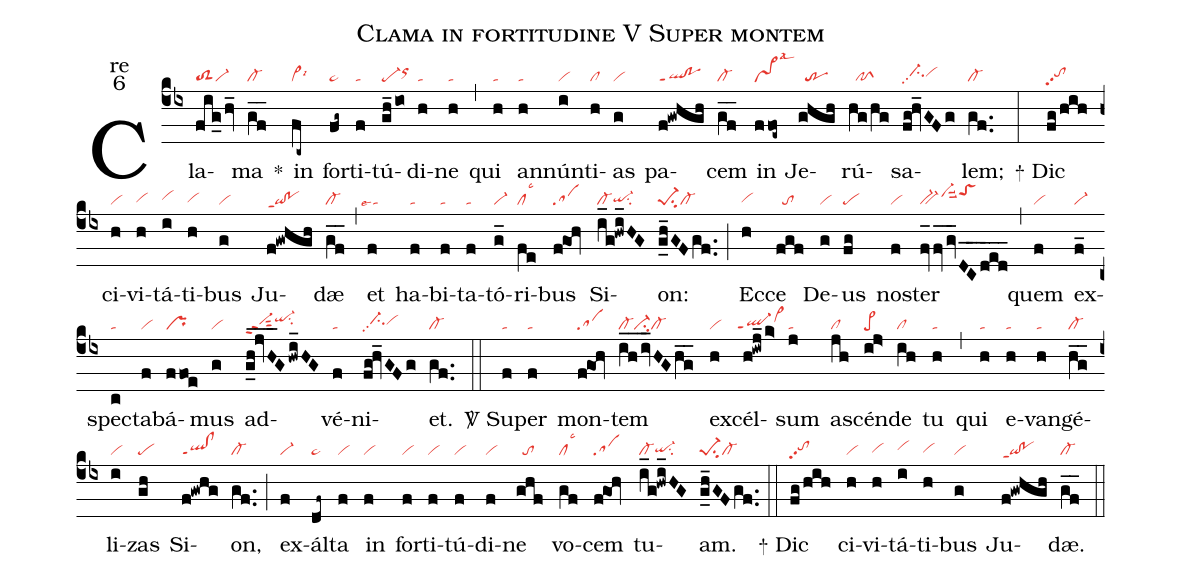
name:Clama in fortitudine V Super montem;
office-part:re;
mode:6;
nabc-lines:1;
%%
(cb4) Cla(fig_/hv_|toS2vi-)ma(gf__|cl-) <sp>*</sp>() in(fc~|vi>lsi6) for(fg~|ta>)ti(f|ta)tú(gh_/io|pe-orhi)di(h|ta)ne(h|ta) (,) qui(h|ta) an(h|ta)nún(i|vi)ti(h|cl)as(g|vi) pa(f!gwhgh|ql!poppt1)cem(gf__|cl-) in(ffoe~|vs>lsal3) Je(ghgh|//tr)rú(hg/hg|//pfS)sa(fg!hv_GFg|//ci-hhpp2vihh)lem;(gf..|cl-) (:)

<sp>+</sp> Dic(fg/hih|tohhpp2) ci(h|vi)vi(h|vihg)tá(i|vihh)ti(h|vihg)bus(g|vi) Ju(f!gwhgh|qi!poppt1)dæ(gf__|cl-) (,) et(f|``talse4) ha(f|ta)bi(f|ta)ta(f|ta)tó(g_|vi-)ri(fe|cllsc3)bus(f@goh|sa) Si(i_g!hwi_HG|cl-qi-hgsu2)on:(g_h_GFgf..|pe-1su2cl-) (;) Ec(h|vihg)ce(fgf|//to) De(g|vi)us(fg|pe) no(f|vi)ster(fv_fv_gvDC___ded___|bv-vi-hisuu2toShj) (,) quem(f|vi) ex(f_|vi-)spec(c|ta)ta(f|vi)bá(ffoe|pr)mus(g|vi) ad(g_h_!jvH__G/hwi_HG|vi-hhppt2sut2qi-hisu2)vé(f|ta)ni(fg!hv_GFg|//ci-hhpp2vihh)et.(gf..|cl-) (::)

<sp>V/</sp> Su(f|ta)per(f|ta) mon(f@goh|sa)tem(ih__/iv_HGhg__|cl-ci-cl-) ex(h|vi)cél(h!iwj_/k>|``ql-ppt1vi>hi)sum(j|ta) a(jh|cl)scén(ij>|pe>)de(ih|cl) tu(h|ta) (,) qui(h|ta) e(h|ta)van(h|ta)gé(hg__|cl-)li(i|vi)zas(gh|pe) Si(f!gwhg|ql!clppt1)on,(gf..|cl-) (;) ex(f|vi-)ál(df~|ta>)ta(f|vi) in(f|vi) for(f|vi)ti(f|vi)tú(f|vi)di(f|vi)ne(ghf|//to) vo(gf|cllsc3)cem(f@goh|sa) tu(i_g!hwi_HG|cl-qi-hgsu2)am.(g_h_GFgf..|pe-1su2cl-) (::)

<sp>+</sp> Dic(fg/hih|tohhpp2) ci(h|vi)vi(h|vihg)tá(i|vihh)ti(h|vihg)bus(g|vi) Ju(f!gwhgh|qi!poppt1)dæ.(gf__|cl-) (::)
